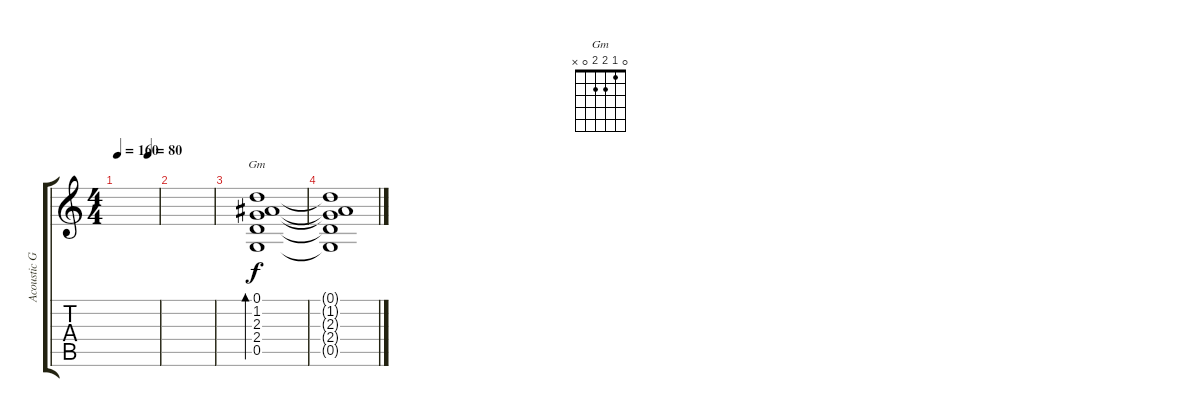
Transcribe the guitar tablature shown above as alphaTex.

\track ("Acoustic Guitar I" "Acoustic G") {instrument acousticguitarsteel}
\staff {score tabs}
\tuning (D4 A3 F3 C3 G2 D2) {hide}
\chord ("Gm" 0 1 2 2 0 x)
\ts (4 4)
\tempo 160
\tempo (80 0.75)
\clef g2
\ks c
|
|
(0.1 1.2 2.3 2.4 0.5).1{bd 60 ch "Gm"} |
(0.1{t} 1.2{t} 2.3{t} 2.4{t} 0.5{t}).1
